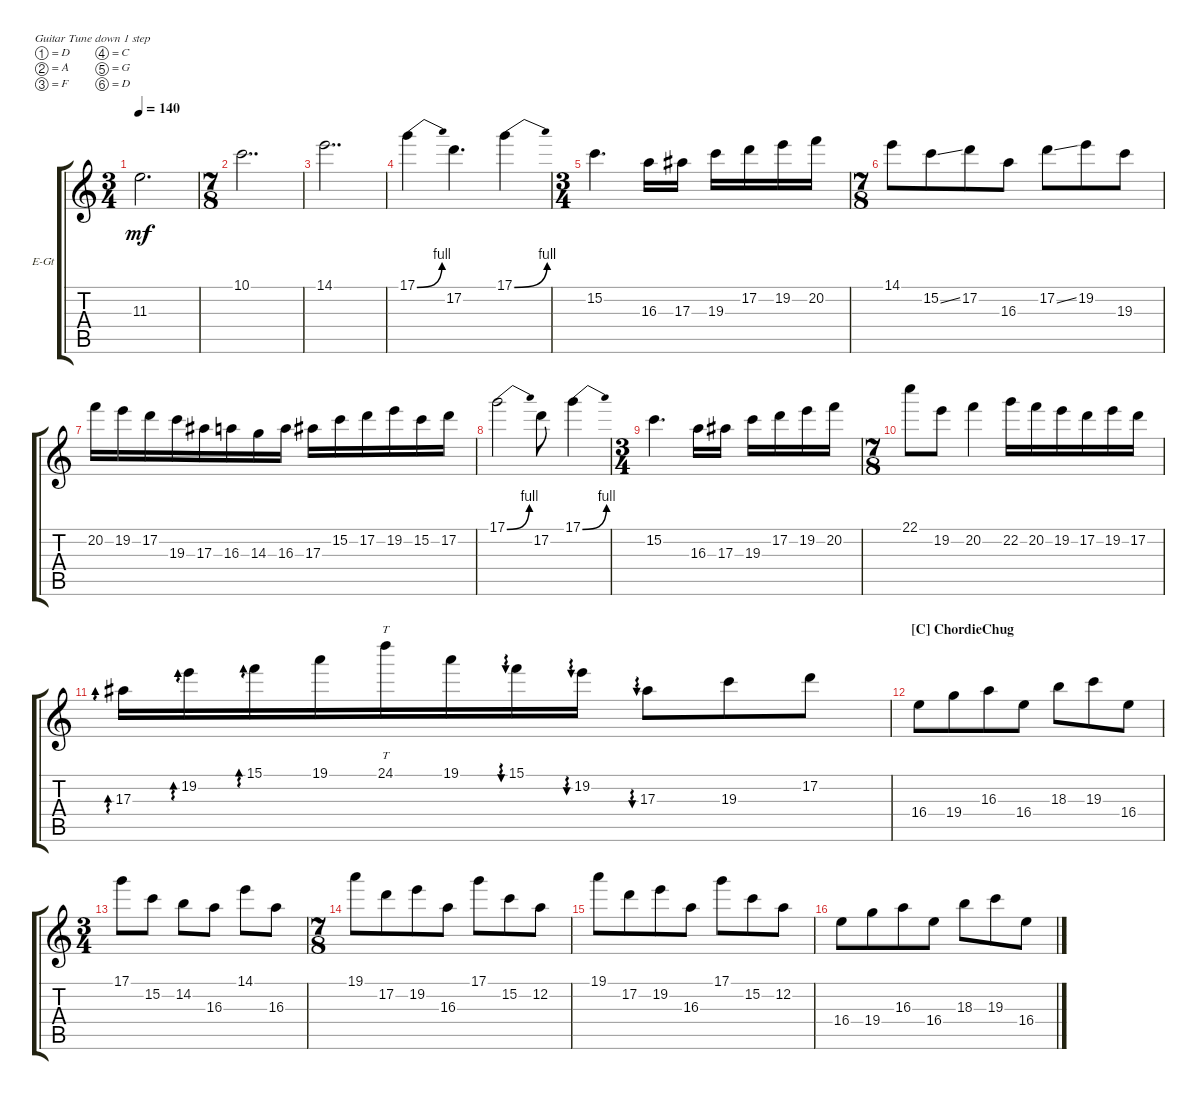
\defaultSystemsLayout 4
\bracketExtendMode groupsimilarinstruments
\firstSystemTrackNameOrientation horizontal
\otherSystemsTrackNameOrientation horizontal
\track ("K-Bo" "E-Gt") {instrument distortionguitar}
\staff {score tabs}
\tuning (D4 A3 F3 C3 G2 D2)
\ts (3 4)
\tempo 140
\clef g2
\ks c
11.3.2{d dy mf} |
\ts (7 8)
10.1.2{dd} |
14.1.2{dd} |
17.1{be (bend 0 0 15 4)}.4 17.2.4{d} 17.1{be (bend 0 0 15 4)}.4 |
\ts (3 4)
15.2.4{d} 16.3.16 17.3.16 19.3.16 17.2.16 19.2.16 20.2.16 |
\ts (7 8)
14.1.8 15.2{ss}.8 17.2.8 16.3.8 17.2{ss}.8 19.2.8 19.3.8 |
20.2.16 19.2.16 17.2.16 19.3.16 17.3.16 16.3.16 14.3.16 16.3.16 17.3.16 15.2.16 17.2.16 19.2.16 15.2.16 17.2.16 |
17.1{be (bend 0 0 15 4)}.2 17.2.8 17.1{be (bend 0 0 15 4)}.4 |
\ts (3 4)
15.2.4{d} 16.3.16 17.3.16 19.3.16 17.2.16 19.2.16 20.2.16 |
\ts (7 8)
22.1.8 19.2.8 20.2.4 22.2.16 20.2.16 19.2.16 17.2.16 19.2.16 17.2.16 |
17.3.16{ad 120} 19.2.16{ad 120} 15.1.16{ad 120} 19.1.16 24.1.16{tt} 19.1.16 15.1.16{au 0} 19.2.16{au 0} 17.3.8{au 0} 19.3.8 17.2.8 |
\section ("C" "ChordieChug")
16.4.8 19.4.8 16.3.8 16.4.8 18.3.8 19.3.8 16.4.8 |
\ts (3 4)
17.1.8 15.2.8 14.2.8 16.3.8 14.1.8 16.3.8 |
\ts (7 8)
19.1.8 17.2.8 19.2.8 16.3.8 17.1.8 15.2.8 12.2.8 |
19.1.8 17.2.8 19.2.8 16.3.8 17.1.8 15.2.8 12.2.8 |
16.4.8 19.4.8 16.3.8 16.4.8 18.3.8 19.3.8 16.4.8
